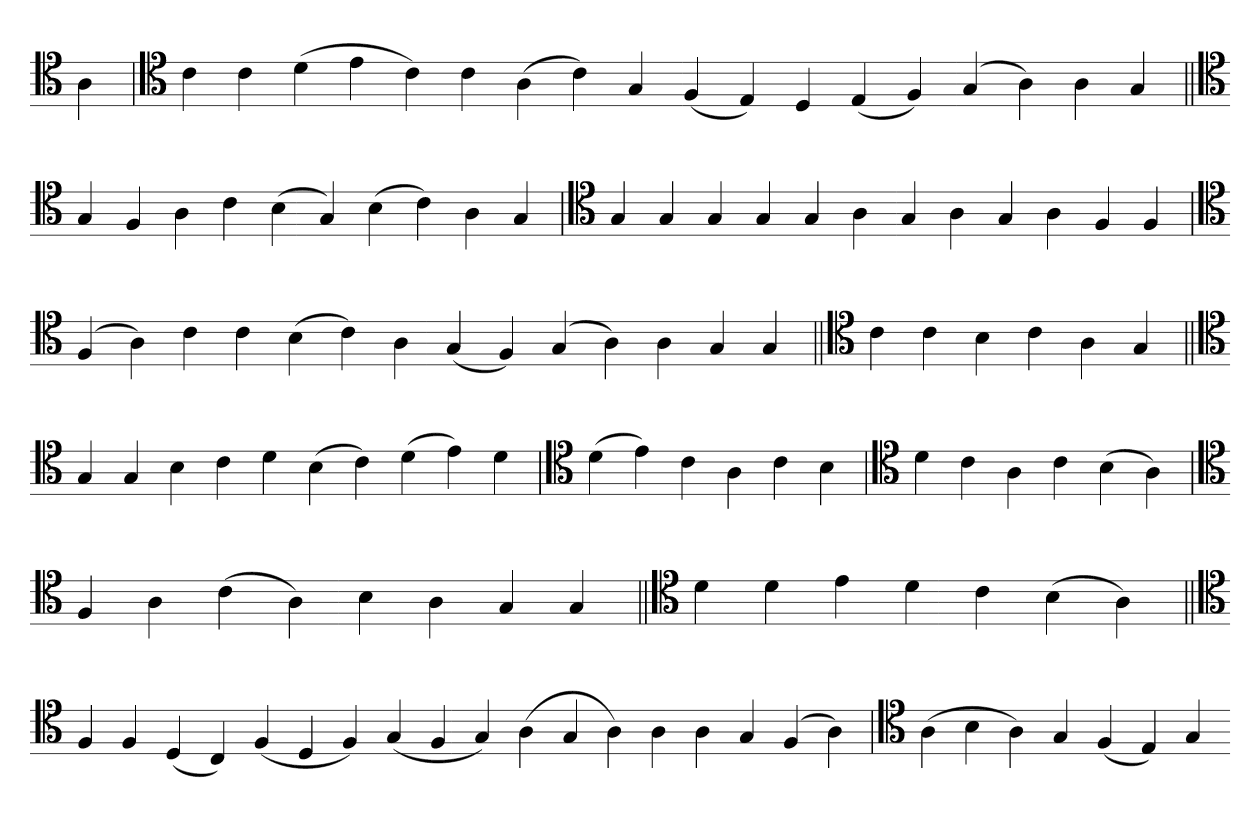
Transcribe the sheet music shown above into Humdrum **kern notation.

**kern
*part1
*staff1
*clefC4
=
4A
='
*clefC4
4c
4c
(4d
4e
4c)
4c
(4A
4c)
4G
(4F
4E)
4D
(4E
4F)
(4G
4A)
4A
4G
=||
*clefC4
4G
4F
4A
4c
(4B
4G)
(4B
4c)
4A
4G
='
*clefC4
4G
4G
4G
4G
4G
4A
4G
4A
4G
4A
4F
4F
='
*clefC4
(4F
4A)
4c
4c
(4B
4c)
4A
(4G
4F)
(4G
4A)
4A
4G
4G
=||
*clefC4
4c
4c
4B
4c
4A
4G
=||
*clefC4
4G
4G
4B
4c
4d
(4B
4c)
(4d
4e)
4d
=`
*clefC4
(4d
4e)
4c
4A
4c
4B
='
*clefC4
4d
4c
4A
4c
(4B
4A)
=`
*clefC4
4F
4A
(4c
4A)
4B
4A
4G
4G
=||
*clefC4
4d
4d
4e
4d
4c
(4B
4A)
=||
*clefC4
4F
4F
(4D
4C)
(4F
4D
4F)
(4G
4F
4G)
(4A
4G
4A)
4A
4A
4G
(4F
4A)
='
*clefC4
(4A
4B
4A)
4G
(4F
4E)
4G
=-
*-
